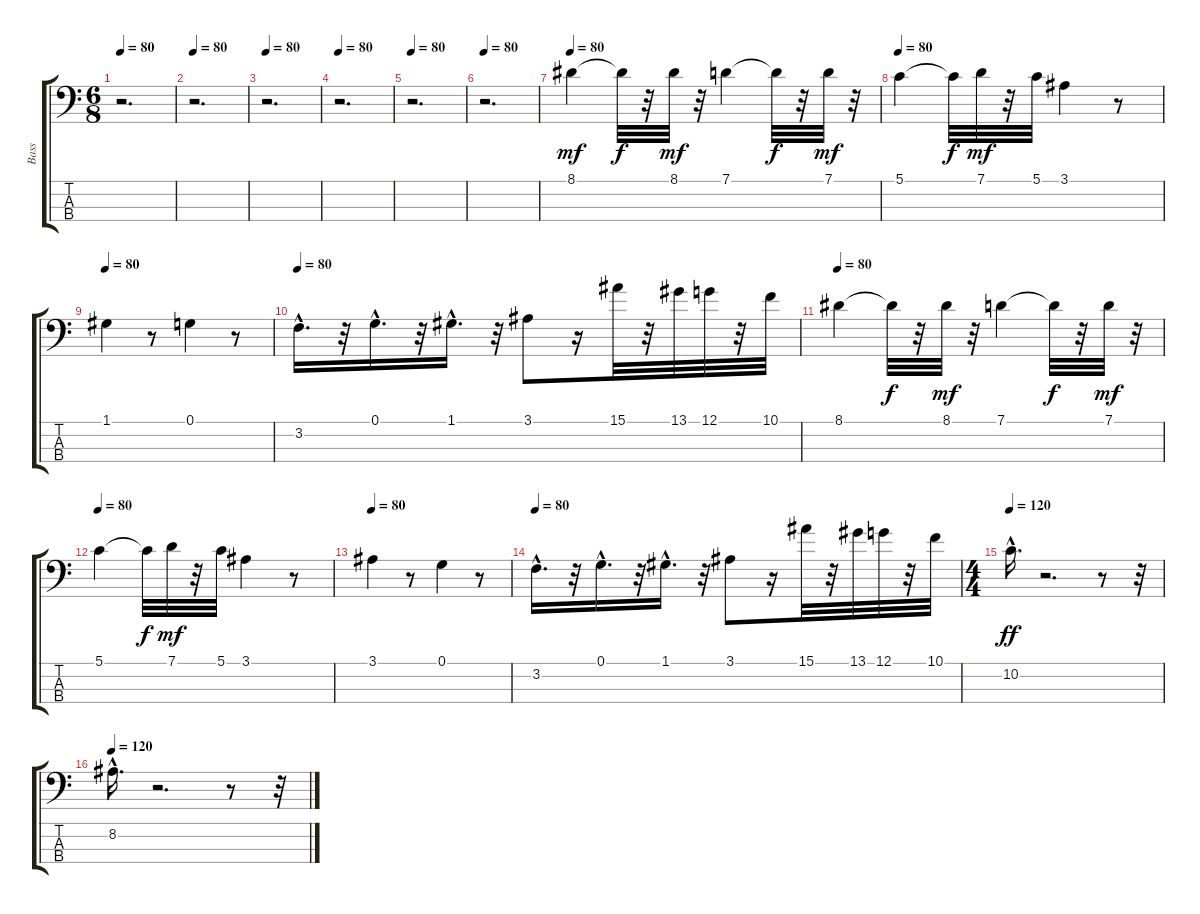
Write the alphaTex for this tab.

\track ("Bass" "Bass") {instrument fretlessbass}
\staff {score tabs}
\tuning (G2 D2 A1 E1) {hide}
\ts (6 8)
\tempo 80
\clef f4
\ks c
r.2{d dy f} |
\tempo 80
r.2{d} |
\tempo 80
r.2{d} |
\tempo 80
r.2{d} |
\tempo 80
r.2{d} |
\tempo 80
r.2{d} |
\tempo 80
8.1.4{dy mf volume 12} 8.1{t}.32{dy f} r.32 8.1.32{dy mf} r.32 7.1.4 7.1{t}.32{dy f} r.32 7.1.32{dy mf} r.32 |
\tempo 80
5.1.4 5.1{t}.32{dy f} 7.1.32{dy mf} r.32 5.1.32 3.1.4 r.8 |
\tempo 80
1.1.4 r.8 0.1.4 r.8 |
\tempo 80
3.2{hac}.16{d} r.32 0.1{hac}.16{d} r.32 1.1{hac}.16{d} r.32 3.1.8 r.16 15.1.32 r.32 13.1.32 12.1.32 r.32 10.1.32 |
\tempo 80
8.1.4 8.1{t}.32{dy f} r.32 8.1.32{dy mf} r.32 7.1.4 7.1{t}.32{dy f} r.32 7.1.32{dy mf} r.32 |
\tempo 80
5.1.4 5.1{t}.32{dy f} 7.1.32{dy mf} r.32 5.1.32 3.1.4 r.8 |
\tempo 80
3.1.4 r.8 0.1.4 r.8 |
\tempo 80
3.2{hac}.16{d} r.32 0.1{hac}.16{d} r.32 1.1{hac}.16{d} r.32 3.1.8 r.16 15.1.32 r.32 13.1.32 12.1.32 r.32 10.1.32 |
\ts (4 4)
\tempo 120
10.2{hac}.16{d dy ff} r.2{d} r.8 r.32 |
\tempo 120
8.2{hac}.16{d} r.2{d} r.8 r.32
